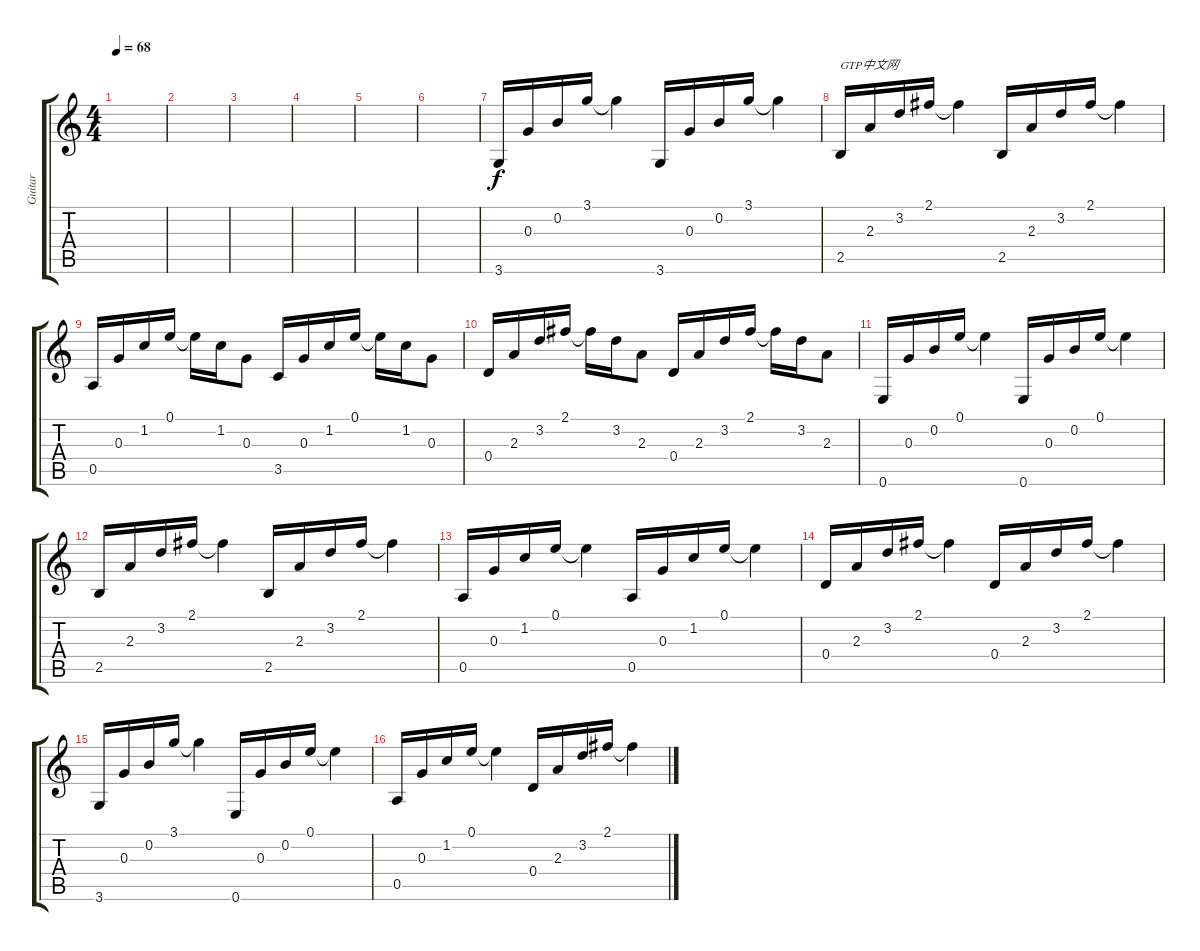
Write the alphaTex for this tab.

\track ("Guitar" "Guitar") {instrument electricguitarclean}
\staff {score tabs}
\tuning (E4 B3 G3 D3 A2 E2) {hide}
\ts (4 4)
\tempo 68
\clef g2
\ks c
|
|
|
|
|
|
3.6.16 0.3.16 0.2.16 3.1.16 3.1{t}.4 3.6.16 0.3.16 0.2.16 3.1.16 3.1{t}.4 |
2.5.16{txt "GTP中文网"} 2.3.16 3.2.16 2.1.16 2.1{t}.4 2.5.16 2.3.16 3.2.16 2.1.16 2.1{t}.4 |
0.5.16 0.3.16 1.2.16 0.1.16 0.1{t}.16 1.2.16 0.3.8 3.5.16 0.3.16 1.2.16 0.1.16 0.1{t}.16 1.2.16 0.3.8 |
0.4.16 2.3.16 3.2.16 2.1.16 2.1{t}.16 3.2.16 2.3.8 0.4.16 2.3.16 3.2.16 2.1.16 2.1{t}.16 3.2.16 2.3.8 |
0.6.16 0.3.16 0.2.16 0.1.16 0.1{t}.4 0.6.16 0.3.16 0.2.16 0.1.16 0.1{t}.4 |
2.5.16 2.3.16 3.2.16 2.1.16 2.1{t}.4 2.5.16 2.3.16 3.2.16 2.1.16 2.1{t}.4 |
0.5.16 0.3.16 1.2.16 0.1.16 0.1{t}.4 0.5.16 0.3.16 1.2.16 0.1.16 0.1{t}.4 |
0.4.16 2.3.16 3.2.16 2.1.16 2.1{t}.4 0.4.16 2.3.16 3.2.16 2.1.16 2.1{t}.4 |
3.6.16 0.3.16 0.2.16 3.1.16 3.1{t}.4 0.6.16 0.3.16 0.2.16 0.1.16 0.1{t}.4 |
0.5.16 0.3.16 1.2.16 0.1.16 0.1{t}.4 0.4.16 2.3.16 3.2.16 2.1.16 2.1{t}.4
